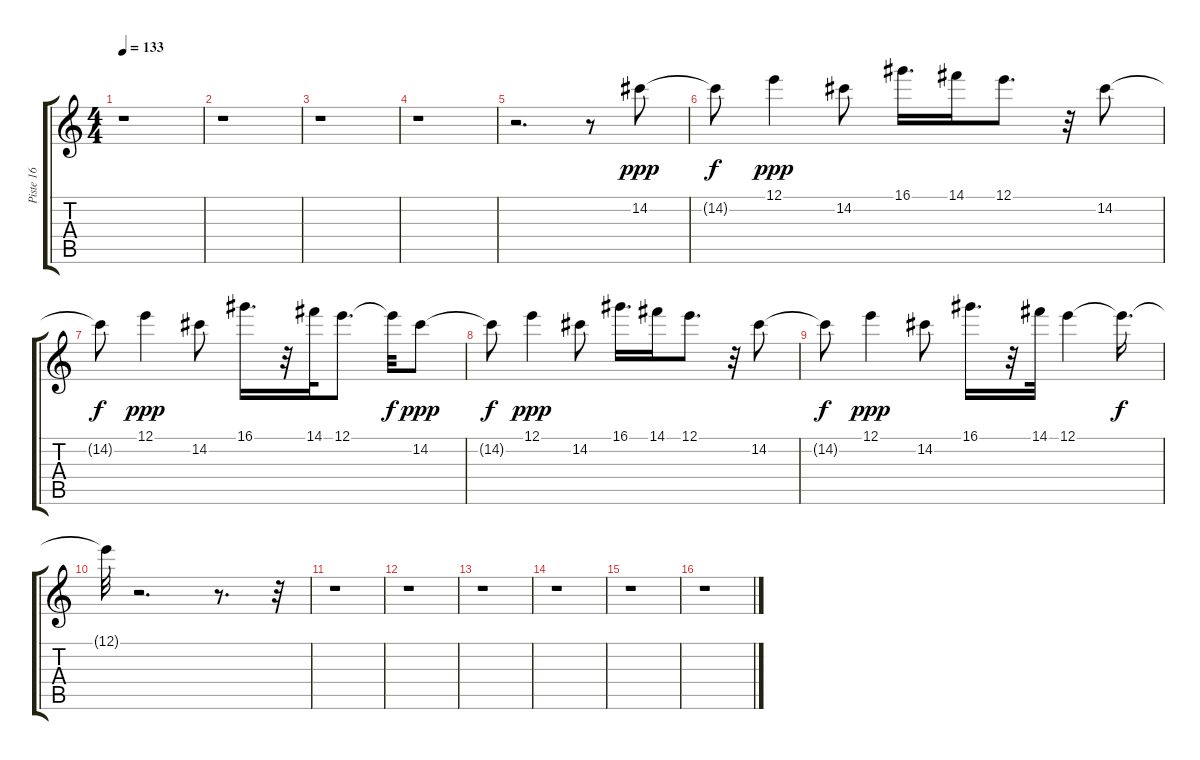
\track ("Piste 16" "Piste 16") {solo instrument acousticguitarsteel}
\staff {score tabs}
\tuning (E4 B3 G3 D3 A2 E2) {hide}
\ts (4 4)
\tempo 133
\clef g2
\ks c
r.1{dy ppp} |
r.1 |
r.1 |
r.1 |
r.2{d} r.8 14.2.8 |
14.2{t}.8{dy f} 12.1.4{dy ppp} 14.2.8 16.1.16{d} 14.1.16 12.1.8{d} r.32 14.2.8 |
14.2{t}.8{dy f} 12.1.4{dy ppp} 14.2.8 16.1.16{d} r.32 14.1.32 12.1.8{d} 12.1{t}.32{dy f} 14.2.8{dy ppp} |
14.2{t}.8{dy f} 12.1.4{dy ppp} 14.2.8 16.1.16{d} 14.1.16 12.1.8{d} r.32 14.2.8 |
14.2{t}.8{dy f} 12.1.4{dy ppp} 14.2.8 16.1.16{d} r.32 14.1.32 12.1.4 12.1{t}.16{d dy f} |
12.1{t}.32 r.2{d} r.8{d} r.32 |
r.1 |
r.1 |
r.1 |
r.1 |
r.1 |
r.1
